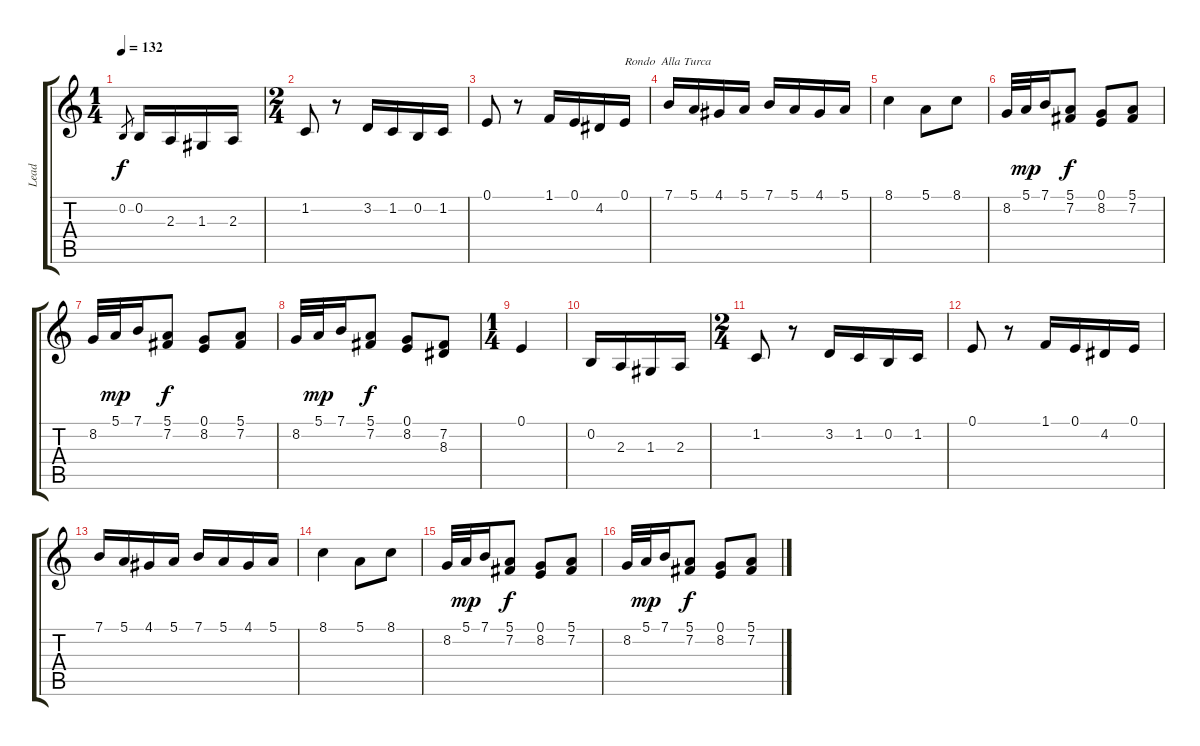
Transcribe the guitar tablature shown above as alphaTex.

\track ("Lead" "Lead") {instrument acousticgrandpiano}
\staff {score tabs}
\tuning (E4 B3 G3 D3 A2 E2) {hide}
\ts (1 4)
\tempo 132
\clef g2
\ks c
0.2.8{gr dy f instrument acousticgrandpiano} 0.2.16 2.3.16 1.3.16 2.3.16 |
\ts (2 4)
1.2.8 r.8 3.2.16 1.2.16 0.2.16 1.2.16 |
0.1.8 r.8 1.1.16 0.1.16 4.2.16 0.1.16{txt "Rondo  Alla Turca"} |
7.1.16 5.1.16 4.1.16 5.1.16 7.1.16 5.1.16 4.1.16 5.1.16 |
8.1.4 5.1.8 8.1.8 |
8.2.32 5.1.32{dy mp} 7.1.16 (5.1 7.2).8{dy f} (0.1 8.2).8 (5.1 7.2).8 |
8.2.32 5.1.32{dy mp} 7.1.16 (5.1 7.2).8{dy f} (0.1 8.2).8 (5.1 7.2).8 |
8.2.32 5.1.32{dy mp} 7.1.16 (5.1 7.2).8{dy f} (0.1 8.2).8 (7.2 8.3).8 |
\ts (1 4)
0.1.4 |
0.2.16 2.3.16 1.3.16 2.3.16 |
\ts (2 4)
1.2.8 r.8 3.2.16 1.2.16 0.2.16 1.2.16 |
0.1.8 r.8 1.1.16 0.1.16 4.2.16 0.1.16 |
7.1.16 5.1.16 4.1.16 5.1.16 7.1.16 5.1.16 4.1.16 5.1.16 |
8.1.4 5.1.8 8.1.8 |
8.2.32 5.1.32{dy mp} 7.1.16 (5.1 7.2).8{dy f} (0.1 8.2).8 (5.1 7.2).8 |
8.2.32 5.1.32{dy mp} 7.1.16 (5.1 7.2).8{dy f} (0.1 8.2).8 (5.1 7.2).8
